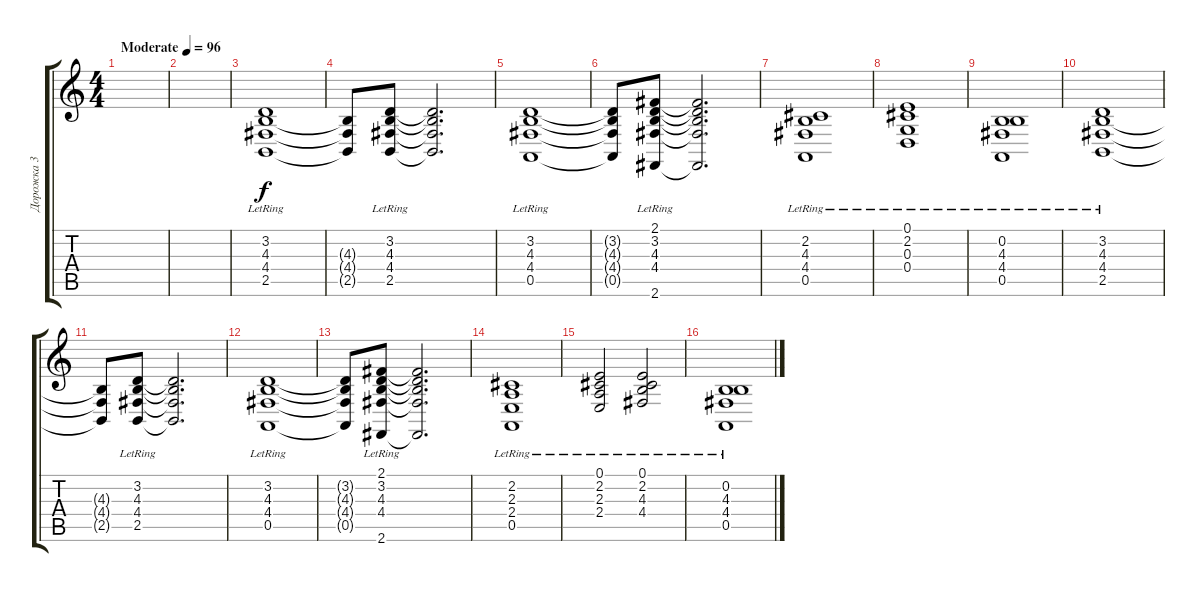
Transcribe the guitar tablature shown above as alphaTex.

\track ("Дорожка 3" "Дорожка 3") {solo instrument choiraahs}
\staff {score tabs}
\tuning (E4 B3 G3 D3 A2 E2) {hide}
\ts (4 4)
\tempo (96 "Moderate")
\clef g2
\ks c
|
|
(3.2{lr} 4.3{lr} 4.4{lr} 2.5{lr}).1 |
(4.3{t} 4.4{t} 2.5{t}).8 (3.2{lr} 4.3{lr} 4.4{lr} 2.5{lr}).8 (3.2{t} 4.3{t} 4.4{t} 2.5{t}).2{d} |
(3.2{lr} 4.3{lr} 4.4{lr} 0.5{lr}).1 |
(3.2{t} 4.3{t} 4.4{t} 0.5{t}).8 (2.1{lr} 3.2{lr} 4.3{lr} 4.4 2.6).8 (2.1{t} 3.2{t} 4.3{t} 4.4{t} 2.6{t}).2{d} |
(2.2{lr} 4.3{lr} 4.4{lr} 0.5{lr}).1 |
(0.1{lr} 2.2{lr} 0.3{lr} 0.4{lr}).1 |
(0.2{lr} 4.3{lr} 4.4{lr} 0.5{lr}).1 |
(3.2{lr} 4.3{lr} 4.4{lr} 2.5{lr}).1 |
(4.3{t} 4.4{t} 2.5{t}).8 (3.2{lr} 4.3{lr} 4.4{lr} 2.5{lr}).8 (3.2{t} 4.3{t} 4.4{t} 2.5{t}).2{d} |
(3.2{lr} 4.3{lr} 4.4{lr} 0.5{lr}).1 |
(3.2{t} 4.3{t} 4.4{t} 0.5{t}).8 (2.1{lr} 3.2{lr} 4.3{lr} 4.4 2.6).8 (2.1{t} 3.2{t} 4.3{t} 4.4{t} 2.6{t}).2{d} |
(2.2{lr} 2.3{lr} 2.4 0.5{lr}).1 |
(0.1{lr} 2.2{lr} 2.3{lr} 2.4{lr}).2 (0.1{lr} 2.2{lr} 4.3{lr} 4.4{lr}).2 |
(0.2{lr} 4.3{lr} 4.4{lr} 0.5{lr}).1
